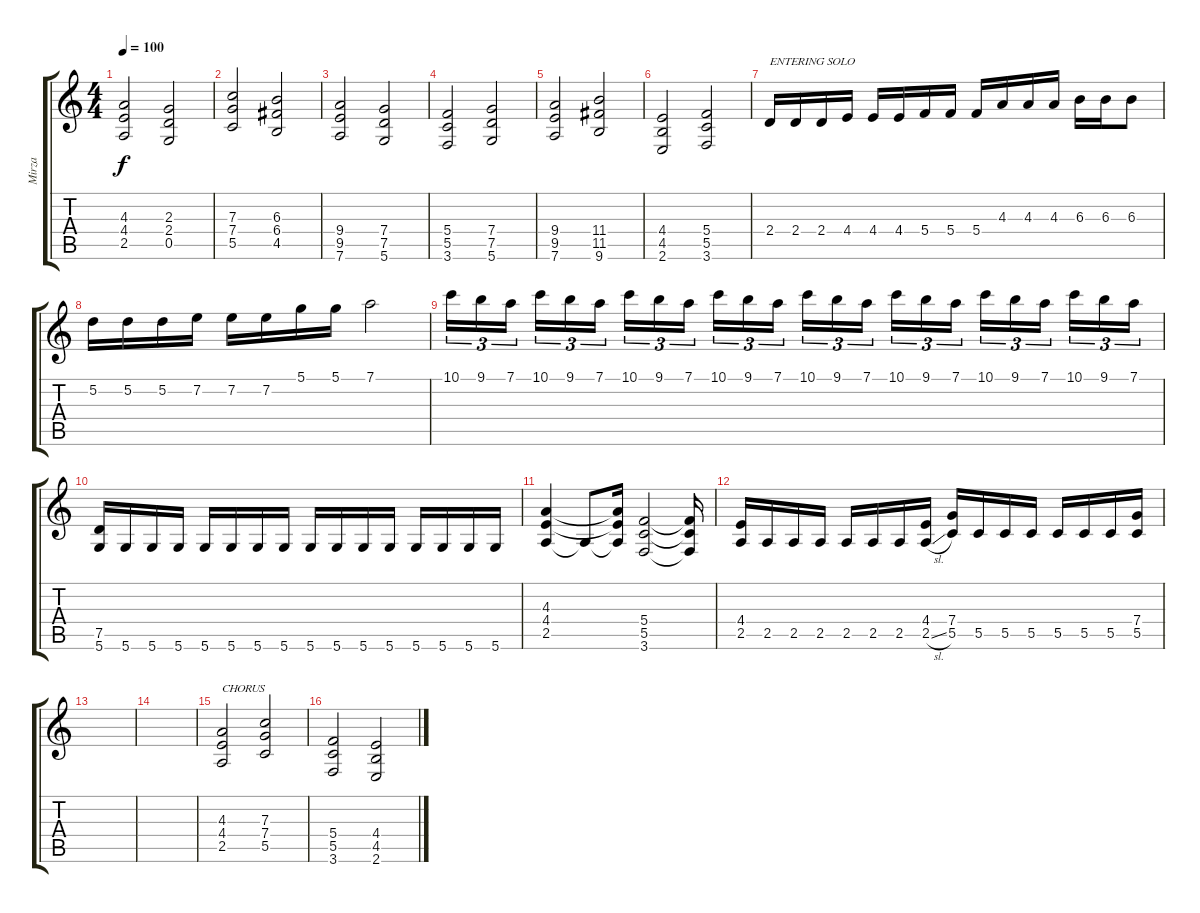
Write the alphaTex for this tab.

\track ("Mirza" "Mirza") {instrument overdrivenguitar}
\staff {score tabs}
\tuning (D4 A3 F3 C3 G2 D2) {hide}
\ts (4 4)
\tempo 100
\clef g2
\ks c
(4.3 4.4 2.5).2{dy f} (2.3 2.4 0.5).2 |
(7.3 7.4 5.5).2 (6.3 6.4 4.5).2 |
(9.4 9.5 7.6).2 (7.4 7.5 5.6).2 |
(5.4 5.5 3.6).2 (7.4 7.5 5.6).2 |
(9.4 9.5 7.6).2 (11.4 11.5 9.6).2 |
(4.4 4.5 2.6).2 (5.4 5.5 3.6).2 |
2.4.16{txt "ENTERING SOLO"} 2.4.16 2.4.16 4.4.16 4.4.16 4.4.16 5.4.16 5.4.16 5.4.16 4.3.16 4.3.16 4.3.16 6.3.16 6.3.16 6.3.8 |
5.2.16 5.2.16 5.2.16 7.2.16 7.2.16 7.2.16 5.1.16 5.1.16 7.1.2 |
10.1.16{tu (3 2)} 9.1.16{tu (3 2)} 7.1.16{tu (3 2) beam splitsecondary} 10.1.16{tu (3 2)} 9.1.16{tu (3 2)} 7.1.16{tu (3 2)} 10.1.16{tu (3 2)} 9.1.16{tu (3 2)} 7.1.16{tu (3 2) beam splitsecondary} 10.1.16{tu (3 2)} 9.1.16{tu (3 2)} 7.1.16{tu (3 2)} 10.1.16{tu (3 2)} 9.1.16{tu (3 2)} 7.1.16{tu (3 2) beam splitsecondary} 10.1.16{tu (3 2)} 9.1.16{tu (3 2)} 7.1.16{tu (3 2)} 10.1.16{tu (3 2)} 9.1.16{tu (3 2)} 7.1.16{tu (3 2) beam splitsecondary} 10.1.16{tu (3 2)} 9.1.16{tu (3 2)} 7.1.16{tu (3 2)} |
(7.5 5.6).16 5.6.16 5.6.16 5.6.16 5.6.16 5.6.16 5.6.16 5.6.16 5.6.16 5.6.16 5.6.16 5.6.16 5.6.16 5.6.16 5.6.16 5.6.16 |
(4.3 4.4 2.5).4 2.5{t}.8 (4.3{t} 4.4{t} 2.5{t}).16 (5.4 5.5 3.6).2 (5.4{t} 5.5{t} 3.6{t}).16 |
(4.4 2.5).16 2.5.16 2.5.16 2.5.16 2.5.16 2.5.16 2.5.16 (4.4 2.5{sl}).16 (7.4 5.5).16 5.5.16 5.5.16 5.5.16 5.5.16 5.5.16 5.5.16 (7.4 5.5).16 |
|
|
(4.3 4.4 2.5).2{txt "CHORUS"} (7.3 7.4 5.5).2 |
(5.4 5.5 3.6).2 (4.4 4.5 2.6).2
